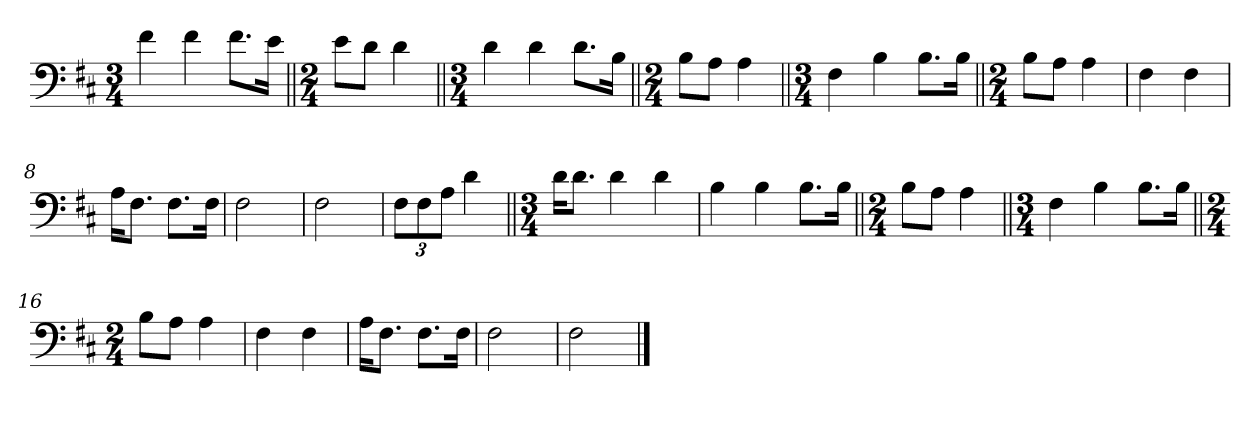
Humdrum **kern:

**kern
*part1
*staff1
*clefF4
*k[f#c#]
*D:
*M3/4
*MM58
=1
4f#\
4f#\
8.f#\L
16e\Jk
=2||
*M2/4
8e\L
8d\J
4d\
=3||
*M3/4
4d\
4d\
8.d\L
16B\Jk
=4||
*M2/4
8B\L
8A\J
4A\
=5||
*M3/4
4F#\
4B\
8.B\L
16B\Jk
=6||
*M2/4
8B\L
8A\J
4A\
=7
4F#\
4F#\
=8
16A\KL
8.F#\J
8.F#\L
16F#\Jk
=9
2F#\
=10
2F#\
!!LO:LB:g=z
=11
*Xbrackettup
12F#\L
12F#\
12A\J
4d\
=12||
*M3/4
16d\KL
8.d\J
4d\
4d\
=13
4B\
4B\
8.B\L
16B\Jk
=14||
*M2/4
8B\L
8A\J
4A\
=15||
*M3/4
4F#\
4B\
8.B\L
16B\Jk
=16||
*M2/4
8B\L
8A\J
4A\
=17
4F#\
4F#\
=18
16A\KL
8.F#\J
8.F#\L
16F#\Jk
=19
2F#\
=20
2F#\
==
*-
